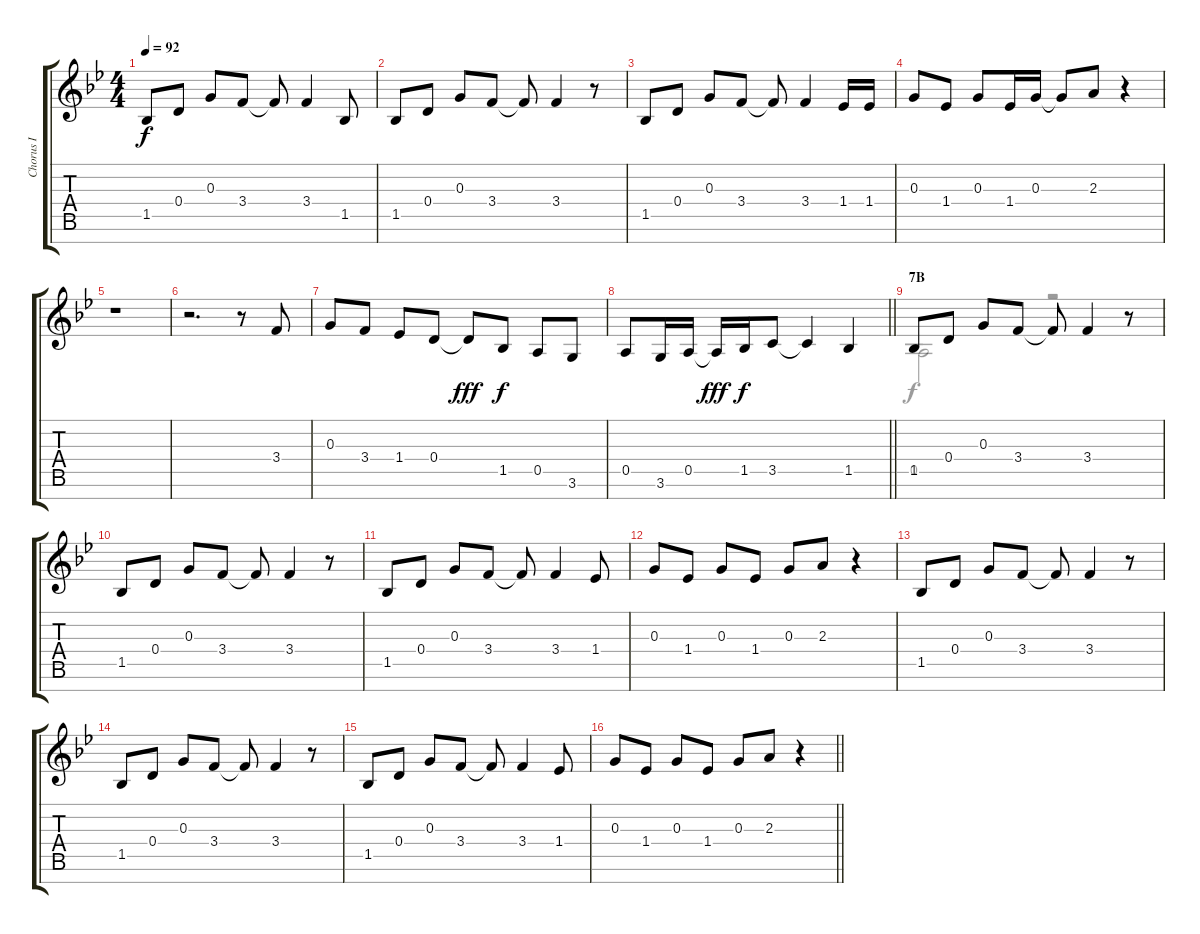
\track ("Chorus I" "Chorus I") {instrument voiceoohs}
\staff {score tabs}
\tuning (E5 B4 G4 D4 A3 E3 B2) {hide}
\voice
\ts (4 4)
\tempo 92
\clef g2
\ks bb
1.5.8{dy f} 0.4.8 0.3.8 3.4.8 3.4{t}.8 3.4.4 1.5.8 |
1.5.8 0.4.8 0.3.8 3.4.8 3.4{t}.8 3.4.4 r.8 |
1.5.8 0.4.8 0.3.8 3.4.8 3.4{t}.8 3.4.4 1.4.16 1.4.16 |
0.3.8 1.4.8 0.3.8 1.4.16 0.3.16 0.3{t}.8 2.3.8 r.4 |
r.1 |
r.2{d} r.8 3.4.8 |
0.3.8 3.4.8 1.4.8 0.4.8 0.4{t}.8{dy fff} 1.5.8{dy f} 0.5.8 3.6.8 |
\barLineRight lightlight
0.5.8 3.6.16 0.5.16 0.5{t}.16{dy fff} 1.5.16{dy f} 3.5.8 3.5{t}.4 1.5.4 |
\section ("" "7B")
1.5.8 0.4.8 0.3.8 3.4.8 3.4{t}.8 3.4.4 r.8 |
1.5.8 0.4.8 0.3.8 3.4.8 3.4{t}.8 3.4.4 r.8 |
1.5.8 0.4.8 0.3.8 3.4.8 3.4{t}.8 3.4.4 1.4.8 |
0.3.8 1.4.8 0.3.8 1.4.8 0.3.8 2.3.8 r.4 |
1.5.8 0.4.8 0.3.8 3.4.8 3.4{t}.8 3.4.4 r.8 |
1.5.8 0.4.8 0.3.8 3.4.8 3.4{t}.8 3.4.4 r.8 |
1.5.8 0.4.8 0.3.8 3.4.8 3.4{t}.8 3.4.4 1.4.8 |
\barLineRight lightlight
0.3.8 1.4.8 0.3.8 1.4.8 0.3.8 2.3.8 r.4
\voice
\clef g2
\ottava regular
\simile none
\ks bb
|
|
|
|
|
|
|
\barLineRight lightlight
|
0.5.2 r.2 |
|
|
|
|
|
|
\barLineRight lightlight
